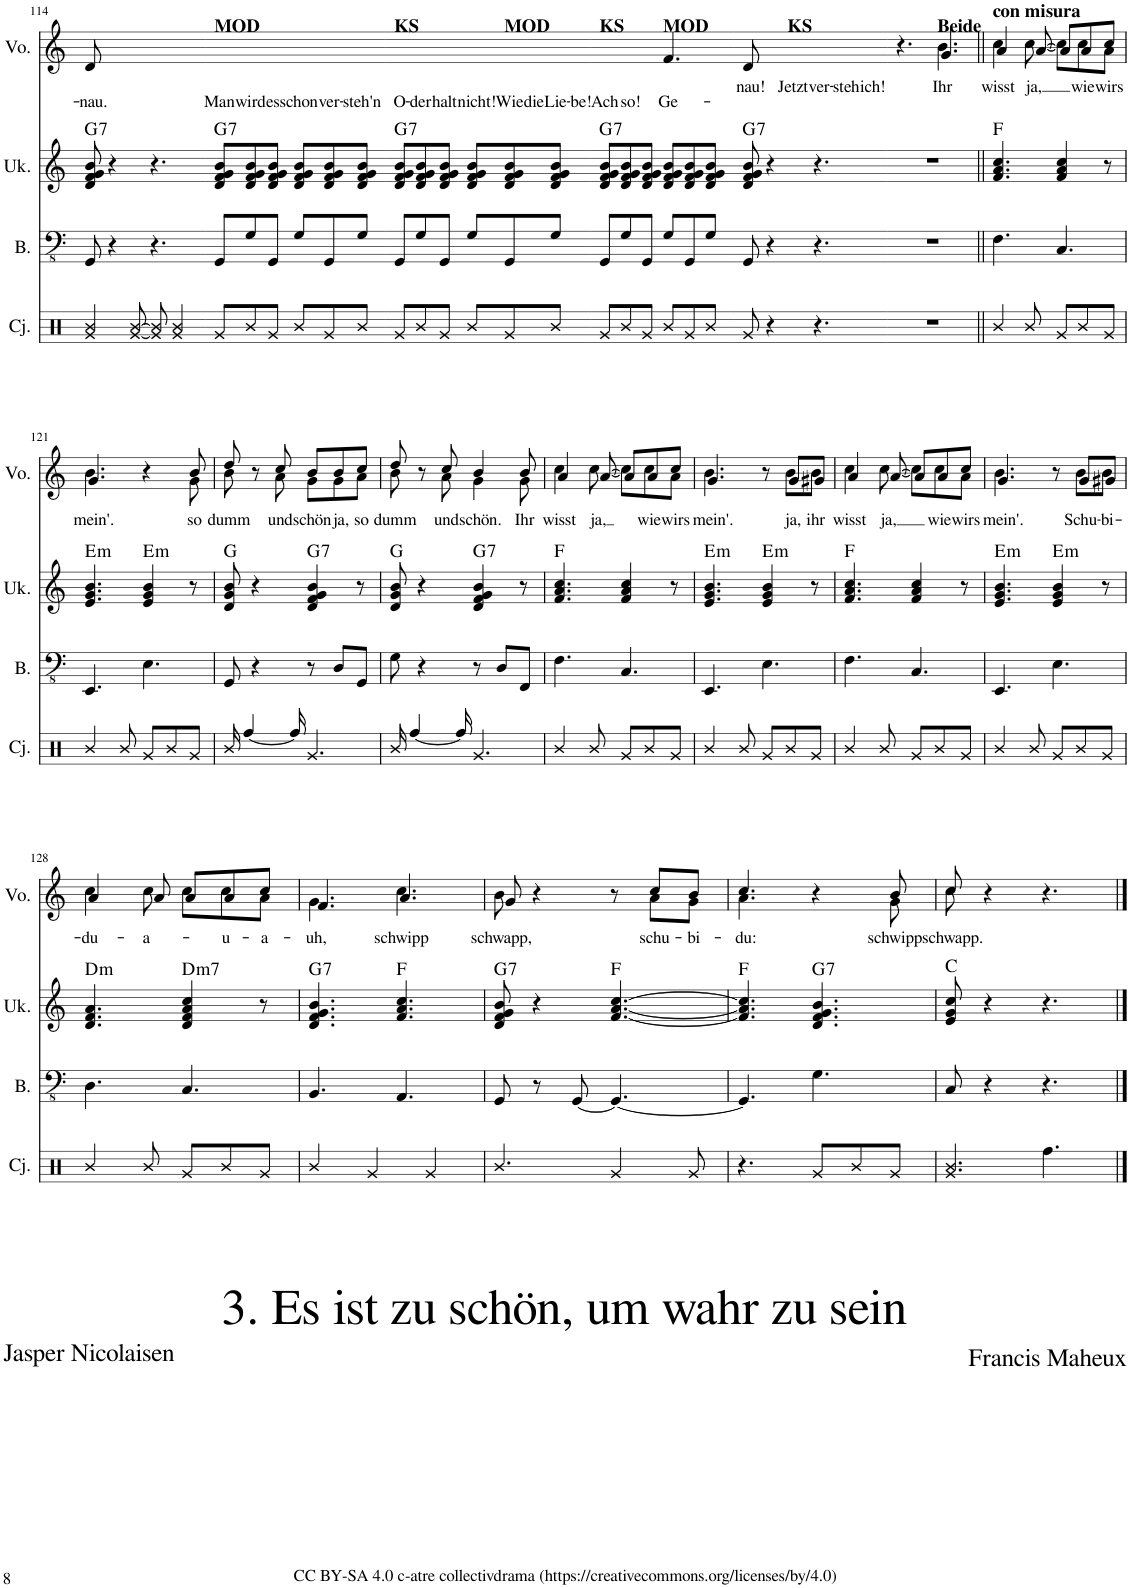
**kern	**kern	**harte	**kern	**text
*part3	*part2	*part2	*part1	*part1
*staff3	*staff2	*	*staff1	*staff1
*I"(Kontra-)Bass (Klavier, links)	*I"Ukulele (Klavier, rechts)	*	*I"Gesang	*
*I'B.	*I'Uk.	*	*I'G.	*
!!LO:PB:g=z
*clefFv4	*clefG2	*	*clefG2	*
*k[]	*k[]	*	*k[]	*
*M6/8	*M6/8	*	*M6/8	*
=114	=114	=114	=114	=114
!	!	!LO:H:kt=7	!	!LO:LY:b
8GGG/	8d/ 8f/ 8g/ 8b/	G:7	8d/	-nau.
4r	4r	.	8ryy	.
.	.	.	2ryy	.
4.r	4.r	.	.	.
=115	=115	=115	=115	=115
!	!	!	!LO:TX:a:B:t=MOD	!
!	!	!LO:H:kt=7	!	!LO:LY:b
8GGG/L	8d/ 8f/ 8g/ 8b/L	G:7	8bL	Man
!	!	!	!	!LO:LY:b
8GG/	8d/ 8f/ 8g/ 8b/	.	8b	wird
!	!	!	!	!LO:LY:b
8GGG/J	8d/ 8f/ 8g/ 8b/J	.	8bJ	es
!	!	!	!	!LO:LY:b
8GG/L	8d/ 8f/ 8g/ 8b/L	.	8bL	schon
!	!	!	!	!LO:LY:b
8GGG/	8d/ 8f/ 8g/ 8b/	.	8b	ver-
!	!	!	!	!LO:LY:b
8GG/J	8d/ 8f/ 8g/ 8b/J	.	8bJ	-steh'n
=116	=116	=116	=116	=116
!	!	!	!LO:TX:a:B:t=KS	!
!	!	!LO:H:kt=7	!	!LO:LY:b
8GGG/L	8d/ 8f/ 8g/ 8b/L	G:7	8bL	O-
!	!	!	!	!LO:LY:b
8GG/	8d/ 8f/ 8g/ 8b/	.	8b	-der
!	!	!	!	!LO:LY:b
8GGG/J	8d/ 8f/ 8g/ 8b/J	.	8bJ	halt
!	!	!	!	!LO:LY:b
8GG/L	8d/ 8f/ 8g/ 8b/L	.	8bL	nicht!
!	!	!	!LO:TX:a:B:t=MOD	!
!	!	!	!	!LO:LY:b
8GGG/	8d/ 8f/ 8g/ 8b/	.	16bL	Wie
!	!	!	!	!LO:LY:b
.	.	.	16b	die
!	!	!	!	!LO:LY:b
8GG/J	8d/ 8f/ 8g/ 8b/J	.	16b	Lie-
!	!	!	!	!LO:LY:b
.	.	.	16bJJ	-be!
=117	=117	=117	=117	=117
!	!	!	!LO:TX:a:B:t=KS	!
!	!	!LO:H:kt=7	!	!LO:LY:b
8GGG/L	8d/ 8f/ 8g/ 8b/L	G:7	8bL	Ach
!	!	!	!	!LO:LY:b
8GG/	8d/ 8f/ 8g/ 8b/	.	8bJ	so!
8GGG/J	8d/ 8f/ 8g/ 8b/J	.	8ryy	.
!	!	!	!LO:TX:a:B:t=MOD	!
!	!	!	!	!LO:LY:b
8GG/L	8d/ 8f/ 8g/ 8b/L	.	4.f/	Ge-
8GGG/	8d/ 8f/ 8g/ 8b/	.	.	.
8GG/J	8d/ 8f/ 8g/ 8b/J	.	.	.
=118	=118	=118	=118	=118
!	!	!LO:H:kt=7	!	!LO:LY:b
8GGG/	8d/ 8f/ 8g/ 8b/	G:7	8d/	-nau!
4r	4r	.	8ryy	.
!	!	!	!LO:TX:a:B:t=KS	!
!	!	!	!	!LO:LY:b
.	.	.	8b	Jetzt
!	!	!	!	!LO:LY:b
4.r	4.r	.	8bL	ver-
!	!	!	!	!LO:LY:b
.	.	.	8b	-steh
!	!	!	!	!LO:LY:b
.	.	.	8bJ	ich!
=119	=119	=119	=119	=119
*	*	*	*^	*
2.r	2.r	.	4.r	4.ryy	.
!	!	!	!LO:TX:a:B:t=Beide	!	!
!	!	!	!	!	!LO:LY:b
.	.	.	4.g/	4.b\	Ihr
=120||	=120||	=120||	=120||	=120||	=120||
!	!	!	!LO:TX:a:B:t=con misura	!	!
!	!	!	!	!	!LO:LY:b
4.FF\	4.f/ 4.a/ 4.cc/	F:maj	4a/	4cc\	wisst
!	!	!	!	!	!LO:LY:b
.	.	.	[8a/	[8cc\	ja,
4.CC/	4f/ 4a/ 4cc/	.	8a/L]	8cc\L]	.
!	!	!	!	!	!LO:LY:b
.	.	.	8a/	8cc\	wie
!	!	!	!	!	!LO:LY:b
.	8r	.	8cc/J	8a\J	wirs
!!LO:LB:g=z	!!
=121	=121	=121	=121	=121	=121
!	!	!LO:H:kt=m	!	!	!LO:LY:b
4.EEE/	4.e/ 4.g/ 4.b/	E:min	4.g/	4.b\	mein'.
!	!	!LO:H:kt=m	!	!	!
4.EE\	4e/ 4g/ 4b/	E:min	4r	4ryy	.
!	!	!	!	!	!LO:LY:b
.	8r	.	8b/	8g\	so
=122	=122	=122	=122	=122	=122
!	!	!	!	!	!LO:LY:b
8GGG/	8d/ 8g/ 8b/	G:maj	8dd/	8b\	dumm
4r	4r	.	8r	8ryy	.
!	!	!	!	!	!LO:LY:b
.	.	.	8cc/	8a\	und
!	!	!LO:H:kt=7	!	!	!LO:LY:b
8r	4d/ 4f/ 4g/ 4b/	G:7	8b/L	8g\L	schön
!	!	!	!	!	!LO:LY:b
8DD/L	.	.	8b/	8g\	ja,
!	!	!	!	!	!LO:LY:b
8GGG/J	8r	.	8cc/J	8a\J	so
=123	=123	=123	=123	=123	=123
!	!	!	!	!	!LO:LY:b
8GG\	8d/ 8g/ 8b/	G:maj	8dd/	8b\	dumm
4r	4r	.	8r	8ryy	.
!	!	!	!	!	!LO:LY:b
.	.	.	8cc/	8a\	und
!	!	!LO:H:kt=7	!	!	!LO:LY:b
8r	4d/ 4f/ 4g/ 4b/	G:7	4b/	4g\	schön.
8DD/L	.	.	.	.	.
!	!	!	!	!	!LO:LY:b
8FFF/J	8r	.	8b/	8g\	Ihr
=124	=124	=124	=124	=124	=124
!	!	!	!	!	!LO:LY:b
4.FF\	4.f/ 4.a/ 4.cc/	F:maj	4a/	4cc\	wisst
!	!	!	!	!	!LO:LY:b
.	.	.	[8a/	[8cc\	ja,
4.CC/	4f/ 4a/ 4cc/	.	8a/L]	8cc\L]	.
!	!	!	!	!	!LO:LY:b
.	.	.	8a/	8cc\	wie
!	!	!	!	!	!LO:LY:b
.	8r	.	8cc/J	8a\J	wirs
=125	=125	=125	=125	=125	=125
!	!	!LO:H:kt=m	!	!	!LO:LY:b
4.EEE/	4.e/ 4.g/ 4.b/	E:min	4.g/	4.b\	mein'.
!	!	!LO:H:kt=m	!	!	!
4.EE\	4e/ 4g/ 4b/	E:min	8r	8ryy	.
!	!	!	!	!	!LO:LY:b
.	.	.	8g/L	8b\L	ja,
!	!	!	!	!	!LO:LY:b
.	8r	.	8g#X/J	8b\J	ihr
=126	=126	=126	=126	=126	=126
!	!	!	!	!	!LO:LY:b
4.FF\	4.f/ 4.a/ 4.cc/	F:maj	4a/	4cc\	wisst
!	!	!	!	!	!LO:LY:b
.	.	.	[8a/	[8cc\	ja,
4.CC/	4f/ 4a/ 4cc/	.	8a/L]	8cc\L]	.
!	!	!	!	!	!LO:LY:b
.	.	.	8a/	8cc\	wie
!	!	!	!	!	!LO:LY:b
.	8r	.	8cc/J	8a\J	wirs
=127	=127	=127	=127	=127	=127
!	!	!LO:H:kt=m	!	!	!LO:LY:b
4.EEE/	4.e/ 4.g/ 4.b/	E:min	4.g/	4.b\	mein'.
!	!	!LO:H:kt=m	!	!	!
4.EE\	4e/ 4g/ 4b/	E:min	8r	8ryy	.
!	!	!	!	!	!LO:LY:b
.	.	.	8g/L	8b\L	Schu-
!	!	!	!	!	!LO:LY:b
.	8r	.	8g#X/J	8b\J	-bi-
!!LO:LB:g=z	!!
=128	=128	=128	=128	=128	=128
!	!	!LO:H:kt=m	!	!	!LO:LY:b
4.DD\	4.d/ 4.f/ 4.a/	D:min	4a/	4cc\	-du-
!	!	!	!	!	!LO:LY:b
.	.	.	8a/	8cc\	-a-
!	!	!LO:H:kt=m7	!	!	!
4.CC/	4d/ 4f/ 4a/ 4cc/	D:min7	8a/L	8cc\L	.
!	!	!	!	!	!LO:LY:b
.	.	.	8a/	8cc\	u-
!	!	!	!	!	!LO:LY:b
.	8r	.	8cc/J	8a\J	-a-
=129	=129	=129	=129	=129	=129
!	!	!LO:H:kt=7	!	!	!LO:LY:b
4.BBB/	4.d/ 4.f/ 4.g/ 4.b/	G:7	4.f/	4.g\	-uh,
!	!	!	!	!	!LO:LY:b
4.AAA/	4.f/ 4.a/ 4.cc/	F:maj	4.a/	4.cc\	schwipp
=130	=130	=130	=130	=130	=130
!	!	!LO:H:kt=7	!	!	!LO:LY:b
8GGG/	8d/ 8f/ 8g/ 8b/	G:7	8g/	8b\	schwapp,
8r	4r	.	4r	4ryy	.
[8GGG/	.	.	.	.	.
4.GGG/_	[4.f/ [4.a/ [4.cc/	F:maj	8r	8ryy	.
!	!	!	!	!	!LO:LY:b
.	.	.	8cc/L	8a\L	schu-
!	!	!	!	!	!LO:LY:b
.	.	.	8b/J	8g\J	-bi-
=131	=131	=131	=131	=131	=131
!	!	!	!	!	!LO:LY:b
4.GGG/]	4.f/] 4.a/] 4.cc/]	F:maj	4.cc/	4.a\	-du:
!	!	!LO:H:kt=7	!	!	!
4.GG\	4.d/ 4.f/ 4.g/ 4.b/	G:7	4r	4ryy	.
!	!	!	!	!	!LO:LY:b
.	.	.	8b/	8g\	schwipp
=132	=132	=132	=132	=132	=132
!	!	!	!	!	!LO:LY:b
8CC/	8e/ 8g/ 8cc/	C:maj	8cc/	8cc\	schwapp.
4r	4r	.	4r	4ryy	.
4.r	4.r	.	4.r	4.ryy	.
*	*	*	*v	*v	*
==	==	==	==	==
*-	*-	*-	*-	*-
